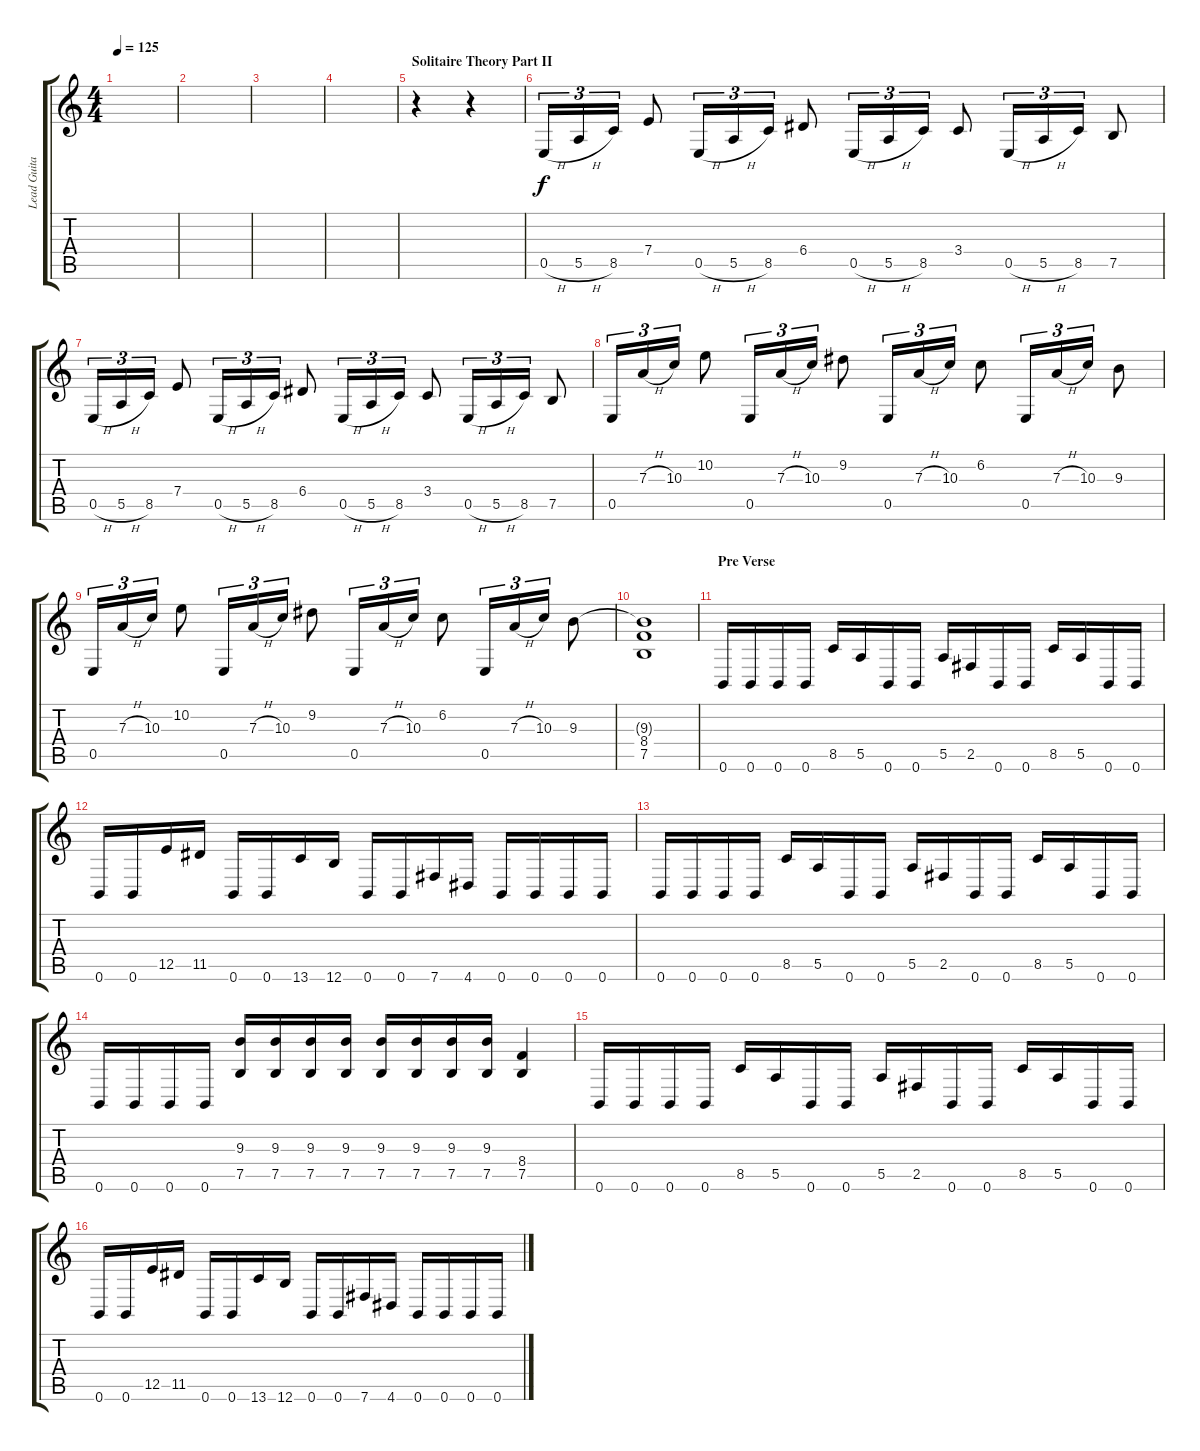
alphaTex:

\track ("Lead Guitar II" "Lead Guita") {instrument distortionguitar}
\staff {score tabs}
\tuning (B3 Gb3 D3 A2 E2 B1) {hide}
\ts (4 4)
\tempo 125
\clef g2
\ks c
|
|
|
|
\section ("" "Solitaire Theory Part II")
r.4 r.4 |
0.5{h}.16{tu (3 2)} 5.5{h}.16{tu (3 2)} 8.5.16{tu (3 2)} 7.4.8 0.5{h}.16{tu (3 2)} 5.5{h}.16{tu (3 2)} 8.5.16{tu (3 2)} 6.4.8 0.5{h}.16{tu (3 2)} 5.5{h}.16{tu (3 2)} 8.5.16{tu (3 2)} 3.4.8 0.5{h}.16{tu (3 2)} 5.5{h}.16{tu (3 2)} 8.5.16{tu (3 2)} 7.5.8 |
0.5{h}.16{tu (3 2)} 5.5{h}.16{tu (3 2)} 8.5.16{tu (3 2)} 7.4.8 0.5{h}.16{tu (3 2)} 5.5{h}.16{tu (3 2)} 8.5.16{tu (3 2)} 6.4.8 0.5{h}.16{tu (3 2)} 5.5{h}.16{tu (3 2)} 8.5.16{tu (3 2)} 3.4.8 0.5{h}.16{tu (3 2)} 5.5{h}.16{tu (3 2)} 8.5.16{tu (3 2)} 7.5.8 |
0.5.16{tu (3 2)} 7.3{h}.16{tu (3 2)} 10.3.16{tu (3 2)} 10.2.8 0.5.16{tu (3 2)} 7.3{h}.16{tu (3 2)} 10.3.16{tu (3 2)} 9.2.8 0.5.16{tu (3 2)} 7.3{h}.16{tu (3 2)} 10.3.16{tu (3 2)} 6.2.8 0.5.16{tu (3 2)} 7.3{h}.16{tu (3 2)} 10.3.16{tu (3 2)} 9.3.8 |
0.5.16{tu (3 2)} 7.3{h}.16{tu (3 2)} 10.3.16{tu (3 2)} 10.2.8 0.5.16{tu (3 2)} 7.3{h}.16{tu (3 2)} 10.3.16{tu (3 2)} 9.2.8 0.5.16{tu (3 2)} 7.3{h}.16{tu (3 2)} 10.3.16{tu (3 2)} 6.2.8 0.5.16{tu (3 2)} 7.3{h}.16{tu (3 2)} 10.3.16{tu (3 2)} 9.3.8 |
(9.3{t} 8.4 7.5).1 |
\section ("" "Pre Verse")
0.6.16 0.6.16 0.6.16 0.6.16 8.5.16 5.5.16 0.6.16 0.6.16 5.5.16 2.5.16 0.6.16 0.6.16 8.5.16 5.5.16 0.6.16 0.6.16 |
0.6.16 0.6.16 12.5.16 11.5.16 0.6.16 0.6.16 13.6.16 12.6.16 0.6.16 0.6.16 7.6.16 4.6.16 0.6.16 0.6.16 0.6.16 0.6.16 |
0.6.16 0.6.16 0.6.16 0.6.16 8.5.16 5.5.16 0.6.16 0.6.16 5.5.16 2.5.16 0.6.16 0.6.16 8.5.16 5.5.16 0.6.16 0.6.16 |
0.6.16 0.6.16 0.6.16 0.6.16 (9.3 7.5).16 (9.3 7.5).16 (9.3 7.5).16 (9.3 7.5).16 (9.3 7.5).16 (9.3 7.5).16 (9.3 7.5).16 (9.3 7.5).16 (8.4 7.5).4 |
0.6.16 0.6.16 0.6.16 0.6.16 8.5.16 5.5.16 0.6.16 0.6.16 5.5.16 2.5.16 0.6.16 0.6.16 8.5.16 5.5.16 0.6.16 0.6.16 |
0.6.16 0.6.16 12.5.16 11.5.16 0.6.16 0.6.16 13.6.16 12.6.16 0.6.16 0.6.16 7.6.16 4.6.16 0.6.16 0.6.16 0.6.16 0.6.16
